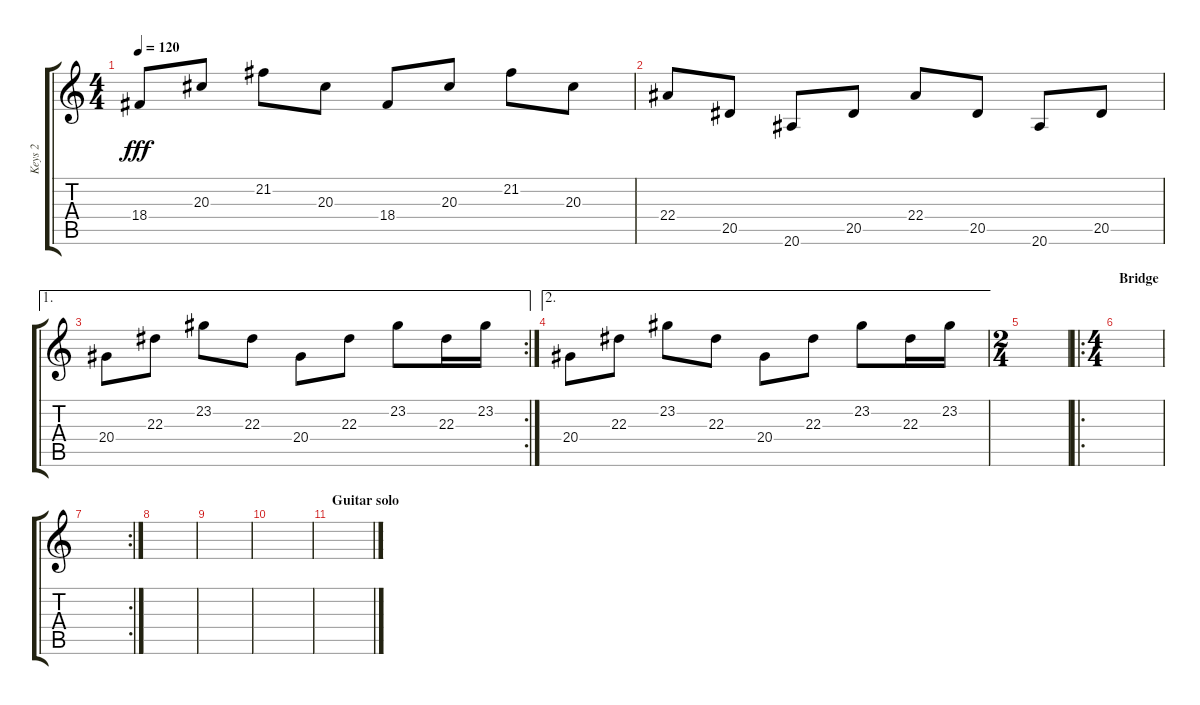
\track ("Keys 2" "Keys 2") {instrument brightacousticpiano}
\staff {score tabs}
\tuning (D4 A3 F3 C3 G2 D2) {hide}
\ts (4 4)
\tempo 120
\clef g2
\ks c
18.4.8{dy fff} 20.3.8 21.2.8 20.3.8 18.4.8 20.3.8 21.2.8 20.3.8 |
22.4.8 20.5.8 20.6.8 20.5.8 22.4.8 20.5.8 20.6.8 20.5.8 |
\ae 1
\rc 2
20.4.8 22.3.8 23.2.8 22.3.8 20.4.8 22.3.8 23.2.8 22.3.16 23.2.16 |
\ae 2
20.4.8 22.3.8 23.2.8 22.3.8 20.4.8 22.3.8 23.2.8 22.3.16 23.2.16 |
\ts (2 4)
|
\ro
\ts (4 4)
\section ("" "Bridge")
|
\rc 2
|
|
|
|
\section ("" "Guitar solo")
